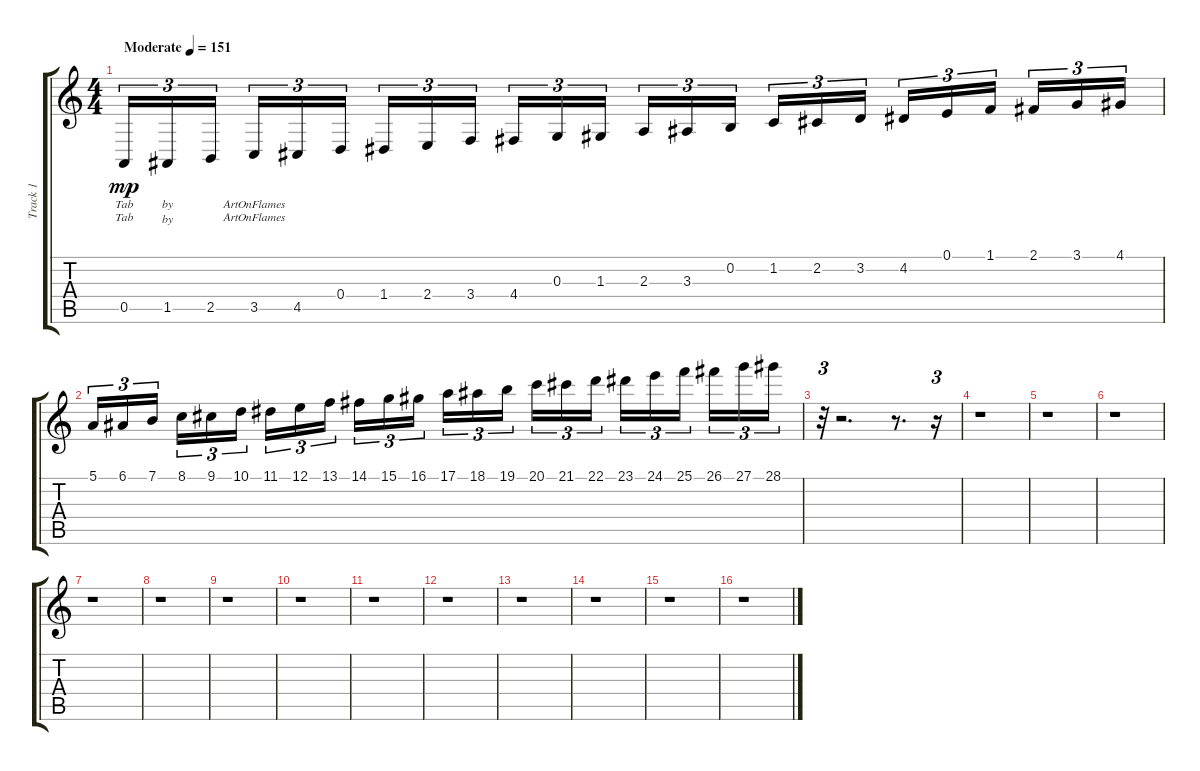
\track ("Track 1" "Track 1") {instrument xylophone}
\staff {score tabs}
\tuning (E4 B3 G3 D3 A2 E2) {hide}
\ts (4 4)
\tempo (151 "Moderate")
\clef g2
\ks c
0.5.16{tu (3 2) lyrics (0 "Tab") lyrics (1 "Tab") lyrics (2 "") lyrics (3 "") lyrics (4 "") dy mp instrument xylophone} 1.5.16{tu (3 2) lyrics (0 "by") lyrics (1 "by") lyrics (2 "") lyrics (3 "") lyrics (4 "")} 2.5.16{tu (3 2) lyrics (0 "") lyrics (1 "") lyrics (2 "") lyrics (3 "") lyrics (4 "") beam splitsecondary} 3.5.16{tu (3 2) lyrics (0 "ArtOnFlames") lyrics (1 "ArtOnFlames") lyrics (2 "") lyrics (3 "") lyrics (4 "")} 4.5.16{tu (3 2)} 0.4.16{tu (3 2)} 1.4.16{tu (3 2)} 2.4.16{tu (3 2)} 3.4.16{tu (3 2) beam splitsecondary} 4.4.16{tu (3 2)} 0.3.16{tu (3 2)} 1.3.16{tu (3 2)} 2.3.16{tu (3 2)} 3.3.16{tu (3 2)} 0.2.16{tu (3 2) beam splitsecondary} 1.2.16{tu (3 2)} 2.2.16{tu (3 2)} 3.2.16{tu (3 2)} 4.2.16{tu (3 2)} 0.1.16{tu (3 2)} 1.1.16{tu (3 2) beam splitsecondary} 2.1.16{tu (3 2)} 3.1.16{tu (3 2)} 4.1.16{tu (3 2)} |
5.1.16{tu (3 2)} 6.1.16{tu (3 2)} 7.1.16{tu (3 2) beam splitsecondary} 8.1.16{tu (3 2)} 9.1.16{tu (3 2)} 10.1.16{tu (3 2)} 11.1.16{tu (3 2)} 12.1.16{tu (3 2)} 13.1.16{tu (3 2) beam splitsecondary} 14.1.16{tu (3 2)} 15.1.16{tu (3 2)} 16.1.16{tu (3 2)} 17.1.16{tu (3 2)} 18.1.16{tu (3 2)} 19.1.16{tu (3 2) beam splitsecondary} 20.1.16{tu (3 2)} 21.1.16{tu (3 2)} 22.1.16{tu (3 2)} 23.1.16{tu (3 2)} 24.1.16{tu (3 2)} 25.1.16{tu (3 2) beam splitsecondary} 26.1.16{tu (3 2)} 27.1.16{tu (3 2)} 28.1.16{tu (3 2)} |
r.32{tu (3 2)} r.2{d} r.8{d} r.16{tu (3 2)} |
r.1 |
r.1 |
r.1 |
r.1 |
r.1 |
r.1 |
r.1 |
r.1 |
r.1 |
r.1 |
r.1 |
r.1 |
r.1
